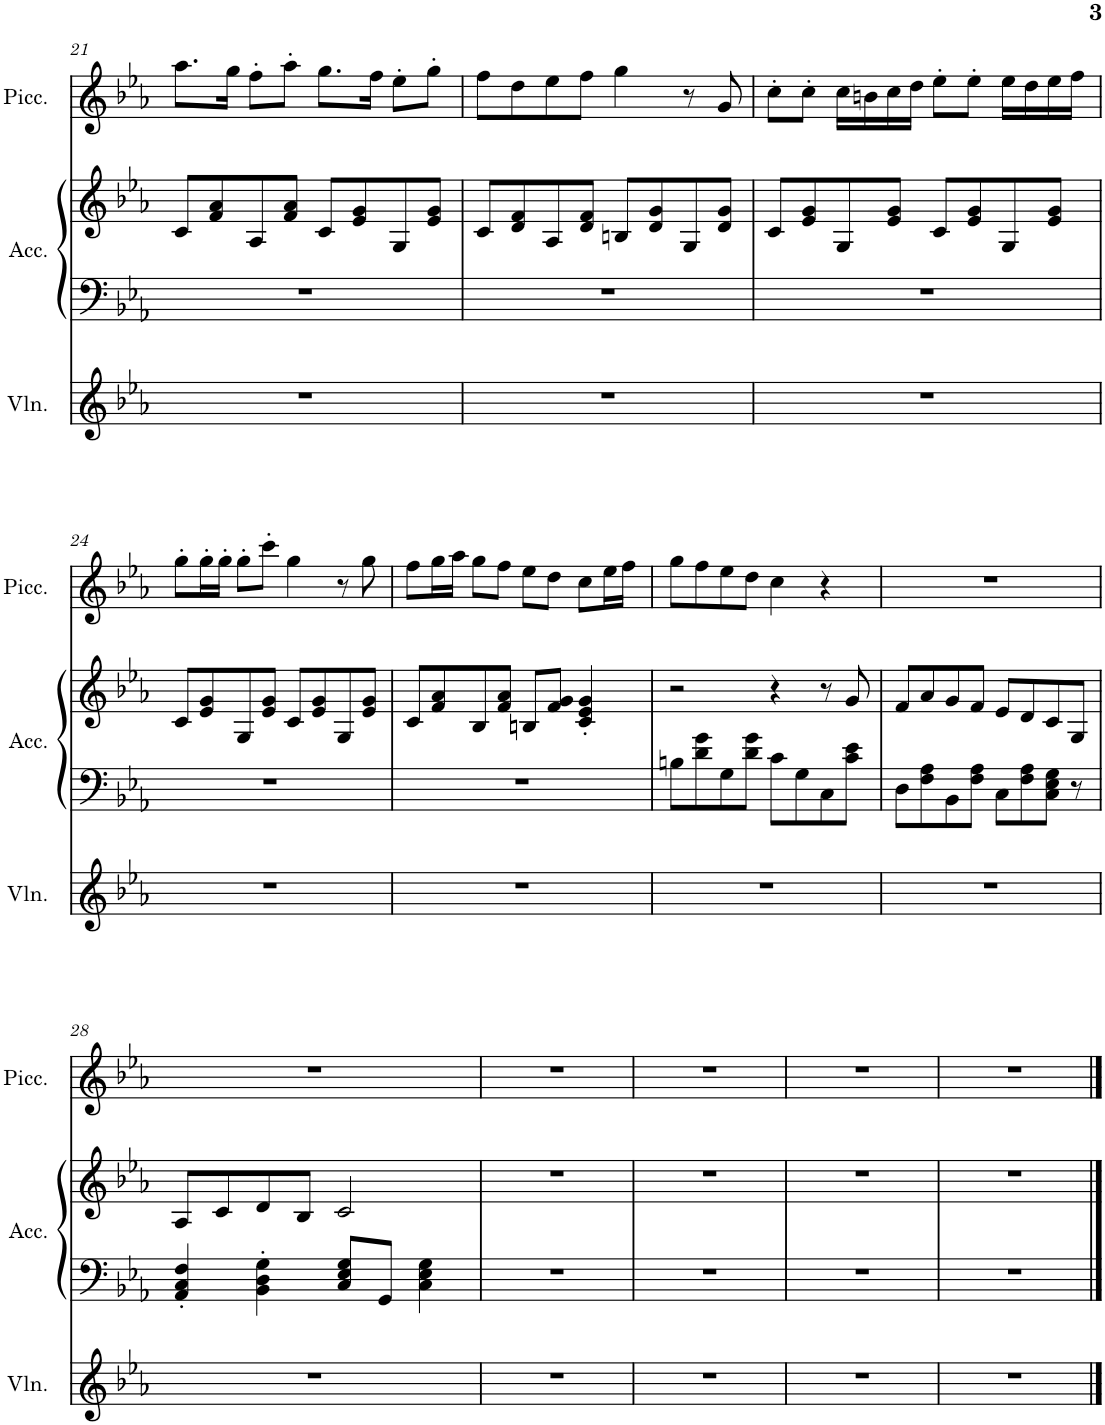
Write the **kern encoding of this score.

**kern	**kern	**kern	**kern
*part3	*part2	*part2	*part1
*staff4	*staff3	*staff2	*staff1
*I"Violin	*I"Accordion	*	*I"Piccolo
*I'Vln.	*I'Acc.	*	*I'Picc.
!!LO:PB:g=z
*clefG2	*clefF4	*clefG2	*clefG2
*	*	*	*Trd-7c-12
*k[b-e-a-]	*k[b-e-a-]	*k[b-e-a-]	*k[b-e-a-]
*M4/4	*M4/4	*M4/4	*M4/4
=21	=21	=21	=21
1r	1r	8c/L	8.aa-\L
.	.	8f/ 8a-/	.
.	.	.	16gg\Jk
.	.	8A-/	8ff'\L
.	.	8f/ 8a-/J	8aa-'\J
.	.	8c/L	8.gg\L
.	.	8e-/ 8g/	.
.	.	.	16ff\Jk
.	.	8G/	8ee-'\L
.	.	8e-/ 8g/J	8gg'\J
=22	=22	=22	=22
1r	1r	8c/L	8ff\L
.	.	8d/ 8f/	8dd\
.	.	8A-/	8ee-\
.	.	8d/ 8f/J	8ff\J
.	.	8Bn/L	4gg\
.	.	8d/ 8g/	.
.	.	8G/	8r
.	.	8d/ 8g/J	8g/
=23	=23	=23	=23
1r	1r	8c/L	8cc'\L
.	.	8e-/ 8g/	8cc'\J
.	.	8G/	16cc\LL
.	.	.	16bn\
.	.	8e-/ 8g/J	16cc\
.	.	.	16dd\JJ
.	.	8c/L	8ee-'\L
.	.	8e-/ 8g/	8ee-'\J
.	.	8G/	16ee-\LL
.	.	.	16dd\
.	.	8e-/ 8g/J	16ee-\
.	.	.	16ff\JJ
!!LO:LB:g=z
=24	=24	=24	=24
1r	1r	8c/L	8gg'\L
.	.	8e-/ 8g/	16gg'\L
.	.	.	16gg'\JJ
.	.	8G/	8gg'\L
.	.	8e-/ 8g/J	8ccc'\J
.	.	8c/L	4gg\
.	.	8e-/ 8g/	.
.	.	8G/	8r
.	.	8e-/ 8g/J	8gg\
=25	=25	=25	=25
1r	1r	8c/L	8ff\L
.	.	8f/ 8a-/	16gg\L
.	.	.	16aa-\JJ
.	.	8B-/	8gg\L
.	.	8f/ 8a-/J	8ff\J
.	.	8Bn/L	8ee-\L
.	.	8f/ 8g/J	8dd\J
.	.	4c/' 4e-/' 4g/'	8cc\L
.	.	.	16ee-\L
.	.	.	16ff\JJ
=26	=26	=26	=26
1r	8Bn\L	2r	8gg\L
.	8d\ 8g\	.	8ff\
.	8G\	.	8ee-\
.	8d\ 8g\J	.	8dd\J
.	8c\L	4r	4cc\
.	8G\	.	.
.	8C\	8r	4r
.	8c\ 8e-\J	8g/	.
=27	=27	=27	=27
1r	8D\L	8f/L	1r
.	8F\ 8A-\	8a-/	.
.	8BB-\	8g/	.
.	8F\ 8A-\J	8f/J	.
.	8C\L	8e-/L	.
.	8F\ 8A-\	8d/	.
.	8C\ 8E-\ 8G\J	8c/	.
.	8r	8G/J	.
!!LO:LB:g=z
=28	=28	=28	=28
1r	4AA-/' 4C/' 4F/'	8A-/L	1r
.	.	8c/	.
.	4BB-\' 4D\' 4G\'	8d/	.
.	.	8B-/J	.
.	8C/ 8E-/ 8G/L	2c/	.
.	8GG/J	.	.
.	4C\ 4E-\ 4G\	.	.
=29	=29	=29	=29
1r	1r	1r	1r
=30	=30	=30	=30
1r	1r	1r	1r
=31	=31	=31	=31
1r	1r	1r	1r
=32	=32	=32	=32
1r	1r	1r	1r
==	==	==	==
*-	*-	*-	*-
